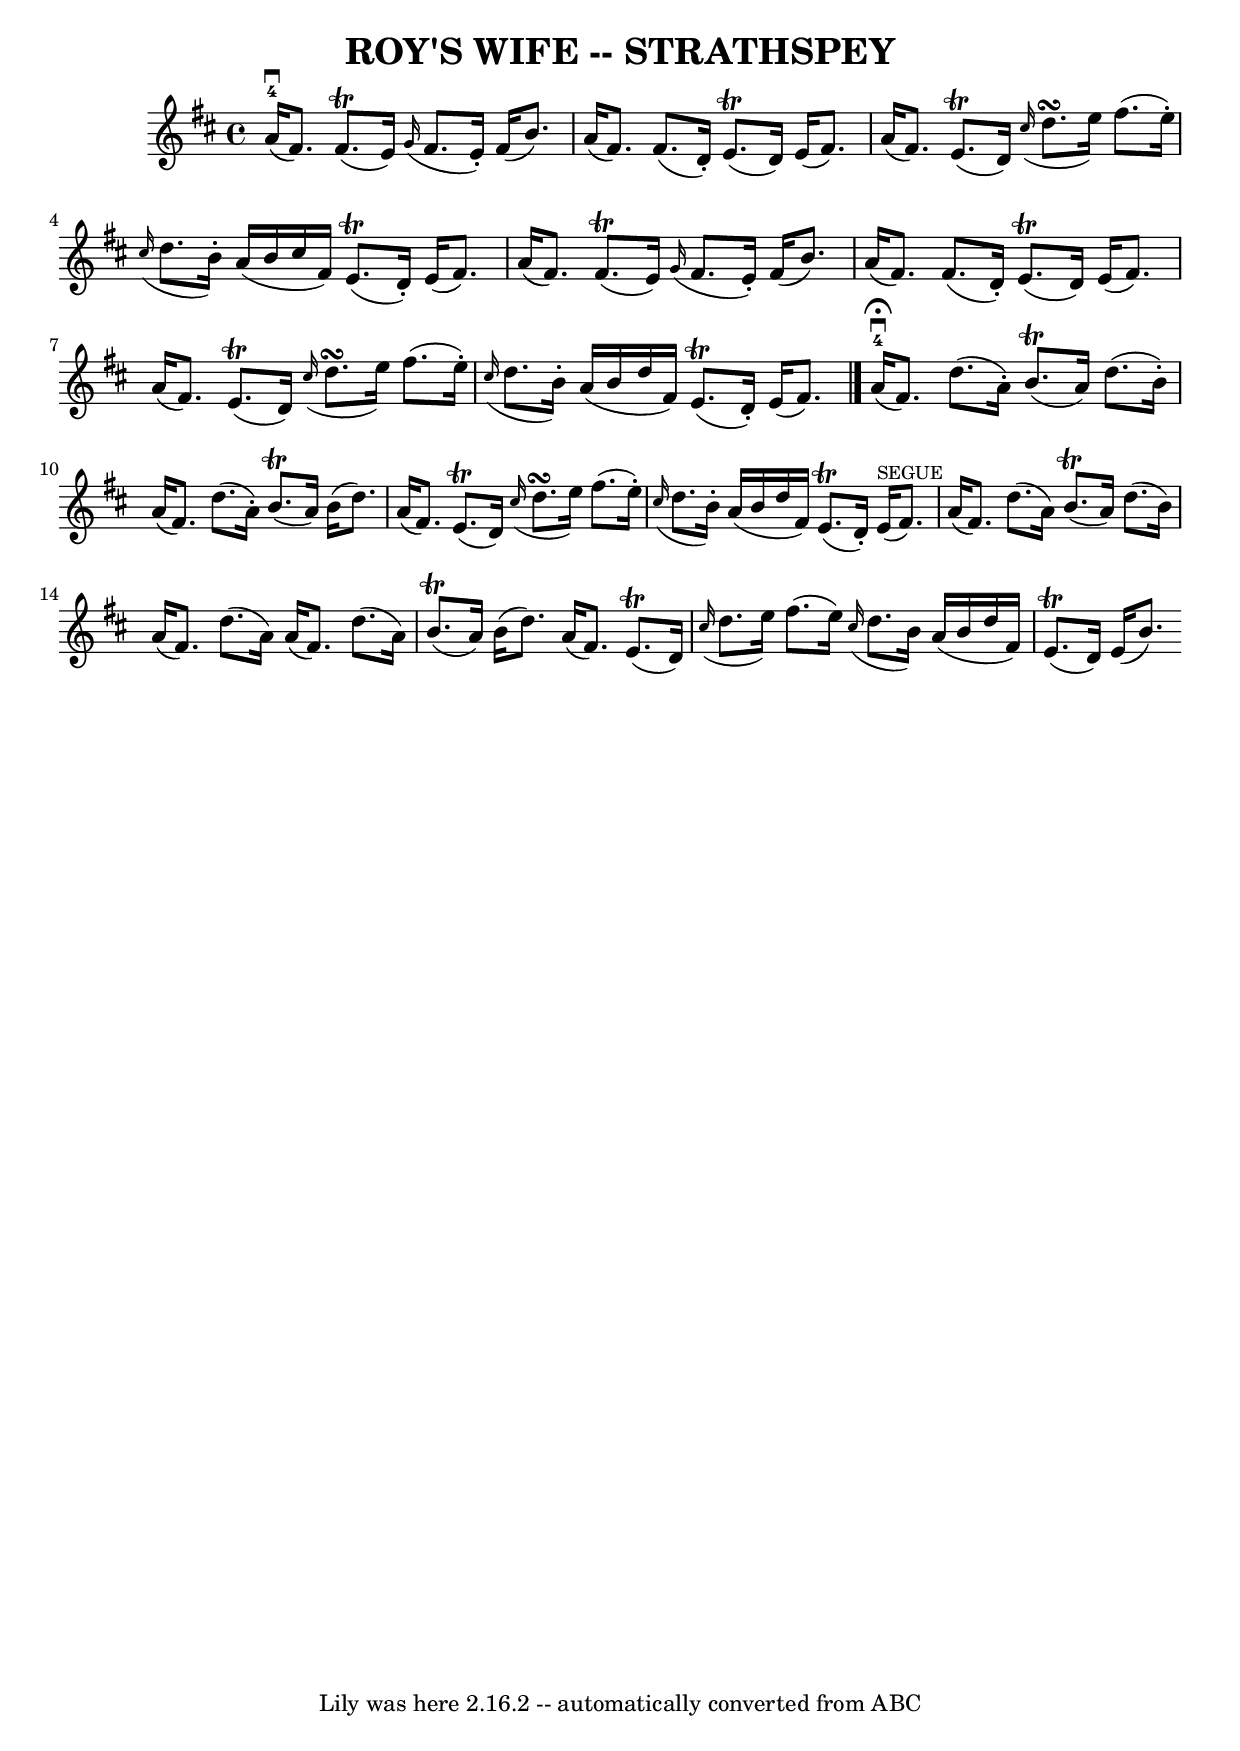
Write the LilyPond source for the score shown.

\version "2.16.2"
\include "Mammoth.ily"
\header {
  %% book = "Ryan's Mammoth Collection of Fiddle Tunes"
 crossRefNumber = "1"
 footnotes = ""
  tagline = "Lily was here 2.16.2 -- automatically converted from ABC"
  title = "ROY'S WIFE -- STRATHSPEY"

}
voicedefault =  {


  \override Staff.TimeSignature #'style = #'C
  \time 4/4 % %slurgracf 1
  
  \key d \major
 a'16-4(^\downbow fs'8.) fs'8. (^\trill   
 e'16)   \grace { g'16 ( 		 } fs'8. e'16-.) fs'16 (b'8.)     |
 a'16 (fs'8.) fs'8. (d'16-.) e'8. (^\trill d'16 ) e'16 (fs'8.)   |
 a'16 (fs'8.) e'8. (^\trill  
 d'16)   \grace { cs''16 (
		 } d''8.\turn e''16) fs''8. ( e''16-.)    |
  \grace { cs''16 (
	 } d''8. b'16-.) a'16 (
 b'16 cs''16 fs'16) e'8. (^\trill d'16-.) e'16 ( fs'8.)    |
 a'16 (fs'8.) fs'8. (^\trill e'16)   
  \grace { g'16 ( 	 } fs'8. e'16-.) fs'16 (b'8.)    |
 a'16 (fs'8.) fs'8. (d'16-.) e'8. (^\trill d'16) e'16 (fs'8.)    |
 a'16 (fs'8.) e'8. (^\trill d'16)  
  \grace { cs''16 ( 	 } d''8.\turn e''16) fs''8. (e''16-.)     |
  \grace { cs''16 (
	 } d''8. b'16-.) a'16 (b'16    
 d''16 fs'16) e'8. (^\trill d'16-.) e'16 (fs'8.)      \bar "|." a'16-4^\fermata(^\downbow fs'8.) d''8. (a'16-.) b'8. (^\trill a'16) d''8. (b'16-.)    |
 a'16 ( fs'8.) d''8. (a'16-.) b'8. (^\trill a'16) b'16 (d''8. )    |
 a'16 (fs'8.) e'8. (^\trill d'16)   \grace {  
 cs''16 (   } d''8.\turn e''16) fs''8. (e''16-.)    |
  
  \grace { cs''16 (
	 } d''8. b'16-.) a'16 (b'16 d''16 fs'16) e'8. (^\trill d'16-.) e'16^\segue(fs'8.)     |
 a'16 (fs'8.) d''8. (a'16) b'8. (^\trill a'16) d''8. (b'16)   |
 a'16 (fs'8.) d''8. (a'16)   
 a'16 (fs'8.) d''8. (a'16) b'8. (^\trill a'16) b'16 ( d''8.)    |
 a'16 (fs'8.) e'8. (^\trill d'16)   
  \grace { cs''16 ( 	 } d''8. e''16) fs''8. (e''16)    |
  
  \grace { cs''16 (
	 } d''8. b'16) a'16 (b'16 d''16    
 fs'16) e'8. (^\trill d'16) e'16 (b'8.)     

}

\score{
  <<

    \context Staff="default"
    {
      \voicedefault 
      
    }

  >>
  \layout {
    
  }
  \midi {
  }

}
